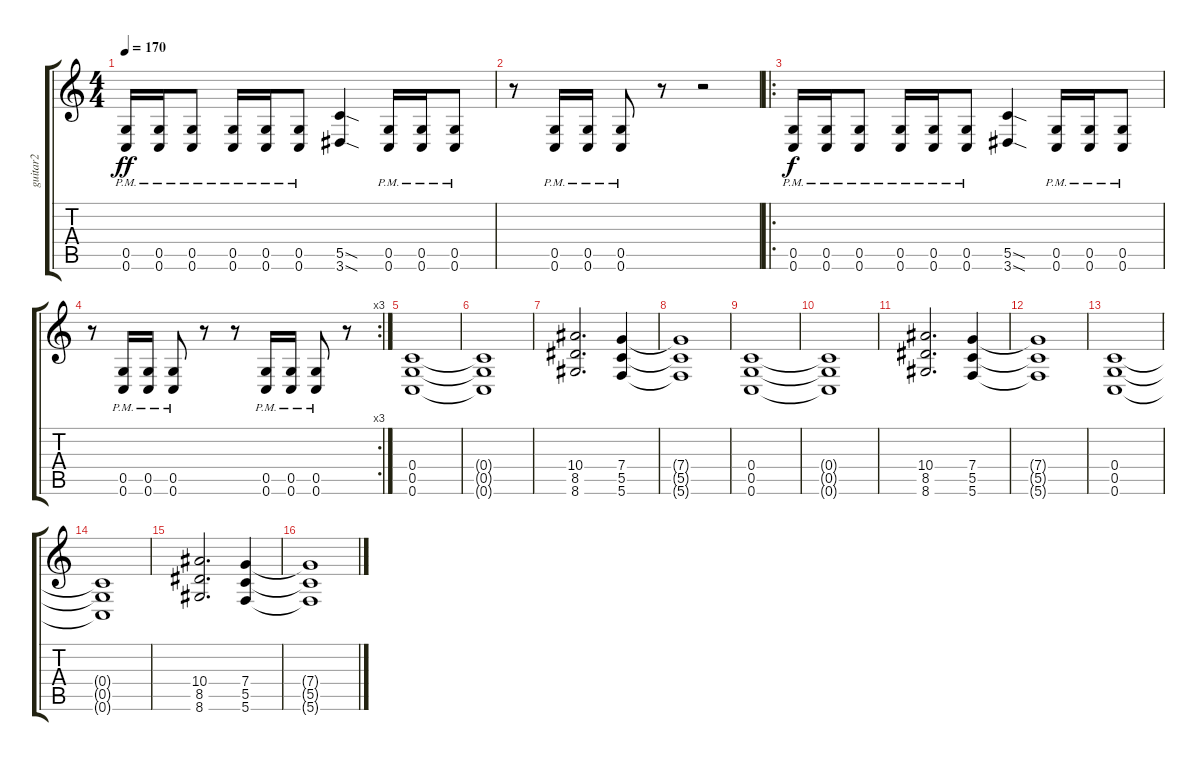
\track ("guitar2" "guitar2") {instrument overdrivenguitar}
\staff {score tabs}
\tuning (D4 A3 F3 C3 G2 C2) {hide}
\ts (4 4)
\tempo 170
\clef g2
\ks c
(0.5{pm} 0.6{pm}).16{dy ff} (0.5{pm} 0.6{pm}).16 (0.5{pm} 0.6{pm}).8 (0.5{pm} 0.6{pm}).16 (0.5{pm} 0.6{pm}).16 (0.5{pm} 0.6{pm}).8 (5.5{sod} 3.6{sod}).4 (0.5{pm} 0.6{pm}).16 (0.5{pm} 0.6{pm}).16 (0.5{pm} 0.6{pm}).8 |
r.8 (0.5{pm} 0.6{pm}).16 (0.5{pm} 0.6{pm}).16 (0.5{pm} 0.6{pm}).8 r.8 r.2 |
\ro
(0.5{pm} 0.6{pm}).16{dy f} (0.5{pm} 0.6{pm}).16 (0.5{pm} 0.6{pm}).8 (0.5{pm} 0.6{pm}).16 (0.5{pm} 0.6{pm}).16 (0.5{pm} 0.6{pm}).8 (5.5{sod} 3.6{sod}).4 (0.5{pm} 0.6{pm}).16 (0.5{pm} 0.6{pm}).16 (0.5{pm} 0.6{pm}).8 |
\rc 3
r.8 (0.5{pm} 0.6{pm}).16 (0.5{pm} 0.6{pm}).16 (0.5{pm} 0.6{pm}).8 r.8 r.8 (0.5{pm} 0.6{pm}).16 (0.5{pm} 0.6{pm}).16 (0.5{pm} 0.6{pm}).8 r.8 |
(0.4 0.5 0.6).1 |
(0.4{t} 0.5{t} 0.6{t}).1 |
(10.4 8.5 8.6).2{d} (7.4 5.5 5.6).4 |
(7.4{t} 5.5{t} 5.6{t}).1 |
(0.4 0.5 0.6).1 |
(0.4{t} 0.5{t} 0.6{t}).1 |
(10.4 8.5 8.6).2{d} (7.4 5.5 5.6).4 |
(7.4{t} 5.5{t} 5.6{t}).1 |
(0.4 0.5 0.6).1 |
(0.4{t} 0.5{t} 0.6{t}).1 |
(10.4 8.5 8.6).2{d} (7.4 5.5 5.6).4 |
(7.4{t} 5.5{t} 5.6{t}).1
